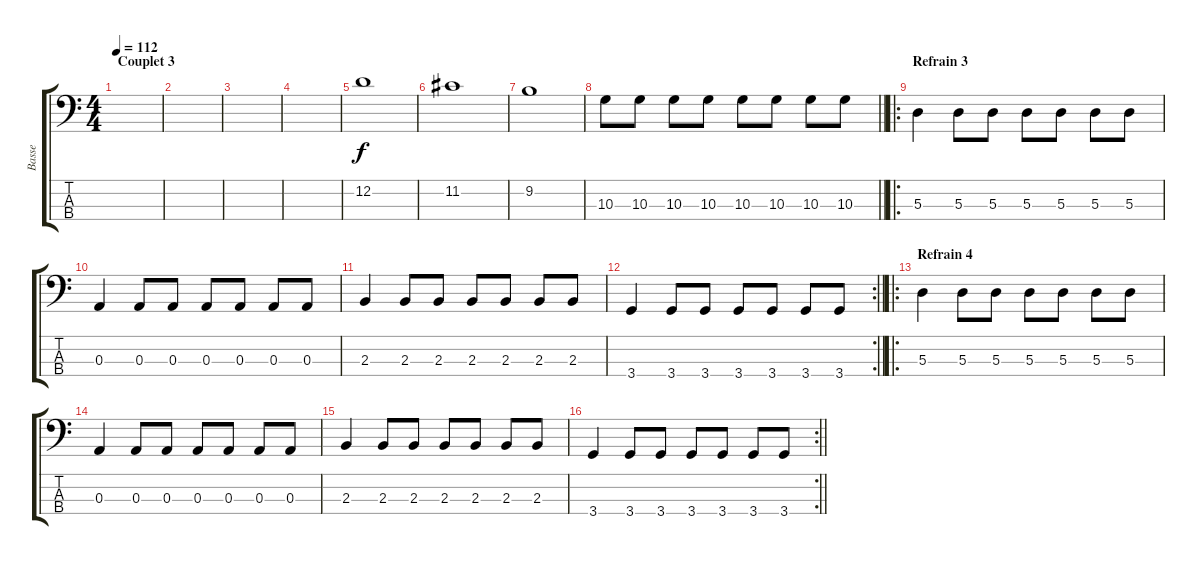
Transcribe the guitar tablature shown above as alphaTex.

\track ("Basse" "Basse") {instrument electricbassfinger}
\staff {score tabs}
\tuning (G2 D2 A1 E1) {hide}
\ts (4 4)
\section ("" "Couplet 3")
\tempo 112
\clef f4
\ks c
|
|
|
|
12.2.1 |
11.2.1 |
9.2.1 |
\barLineRight lightlight
10.3.8 10.3.8 10.3.8 10.3.8 10.3.8 10.3.8 10.3.8 10.3.8 |
\ro
\section ("" "Refrain 3")
5.3.4 5.3.8 5.3.8 5.3.8 5.3.8 5.3.8 5.3.8 |
0.3.4 0.3.8 0.3.8 0.3.8 0.3.8 0.3.8 0.3.8 |
2.3.4 2.3.8 2.3.8 2.3.8 2.3.8 2.3.8 2.3.8 |
\rc 2
\barLineRight lightlight
3.4.4 3.4.8 3.4.8 3.4.8 3.4.8 3.4.8 3.4.8 |
\ro
\section ("" "Refrain 4")
5.3.4 5.3.8 5.3.8 5.3.8 5.3.8 5.3.8 5.3.8 |
0.3.4 0.3.8 0.3.8 0.3.8 0.3.8 0.3.8 0.3.8 |
2.3.4 2.3.8 2.3.8 2.3.8 2.3.8 2.3.8 2.3.8 |
\rc 2
\barLineRight lightlight
3.4.4 3.4.8 3.4.8 3.4.8 3.4.8 3.4.8 3.4.8
